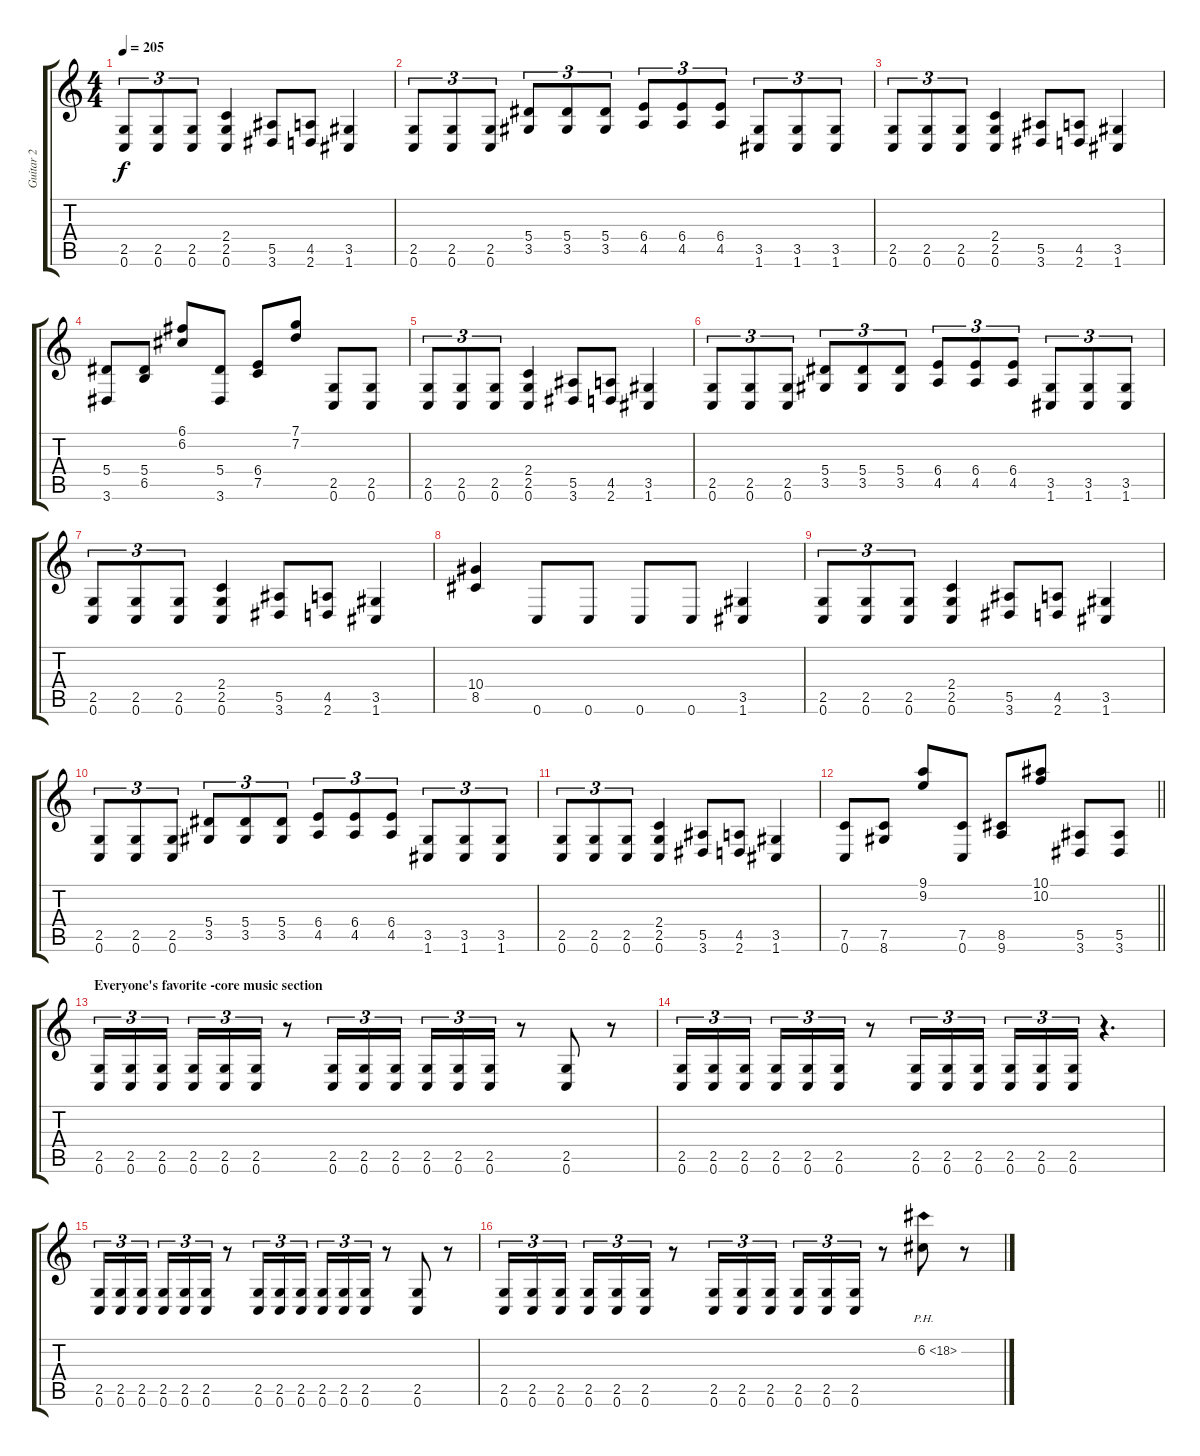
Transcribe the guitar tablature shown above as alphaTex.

\track ("Guitar 2" "Guitar 2") {instrument distortionguitar}
\staff {score tabs}
\tuning (C4 G3 Eb3 Bb2 F2 C2) {hide}
\ts (4 4)
\tempo 205
\clef g2
\ks c
(2.5 0.6).8{tu (3 2) dy f} (2.5 0.6).8{tu (3 2)} (2.5 0.6).8{tu (3 2)} (2.4 2.5 0.6).4 (5.5 3.6).8 (4.5 2.6).8 (3.5 1.6).4 |
(2.5 0.6).8{tu (3 2)} (2.5 0.6).8{tu (3 2)} (2.5 0.6).8{tu (3 2)} (5.4 3.5).8{tu (3 2)} (5.4 3.5).8{tu (3 2)} (5.4 3.5).8{tu (3 2)} (6.4 4.5).8{tu (3 2)} (6.4 4.5).8{tu (3 2)} (6.4 4.5).8{tu (3 2)} (3.5 1.6).8{tu (3 2)} (3.5 1.6).8{tu (3 2)} (3.5 1.6).8{tu (3 2)} |
(2.5 0.6).8{tu (3 2)} (2.5 0.6).8{tu (3 2)} (2.5 0.6).8{tu (3 2)} (2.4 2.5 0.6).4 (5.5 3.6).8 (4.5 2.6).8 (3.5 1.6).4 |
(5.4 3.6).8 (5.4 6.5).8 (6.1 6.2).8 (5.4 3.6).8 (6.4 7.5).8 (7.1 7.2).8 (2.5 0.6).8 (2.5 0.6).8 |
(2.5 0.6).8{tu (3 2)} (2.5 0.6).8{tu (3 2)} (2.5 0.6).8{tu (3 2)} (2.4 2.5 0.6).4 (5.5 3.6).8 (4.5 2.6).8 (3.5 1.6).4 |
(2.5 0.6).8{tu (3 2)} (2.5 0.6).8{tu (3 2)} (2.5 0.6).8{tu (3 2)} (5.4 3.5).8{tu (3 2)} (5.4 3.5).8{tu (3 2)} (5.4 3.5).8{tu (3 2)} (6.4 4.5).8{tu (3 2)} (6.4 4.5).8{tu (3 2)} (6.4 4.5).8{tu (3 2)} (3.5 1.6).8{tu (3 2)} (3.5 1.6).8{tu (3 2)} (3.5 1.6).8{tu (3 2)} |
(2.5 0.6).8{tu (3 2)} (2.5 0.6).8{tu (3 2)} (2.5 0.6).8{tu (3 2)} (2.4 2.5 0.6).4 (5.5 3.6).8 (4.5 2.6).8 (3.5 1.6).4 |
(10.4 8.5).4 0.6.8 0.6.8 0.6.8 0.6.8 (3.5 1.6).4 |
(2.5 0.6).8{tu (3 2)} (2.5 0.6).8{tu (3 2)} (2.5 0.6).8{tu (3 2)} (2.4 2.5 0.6).4 (5.5 3.6).8 (4.5 2.6).8 (3.5 1.6).4 |
(2.5 0.6).8{tu (3 2)} (2.5 0.6).8{tu (3 2)} (2.5 0.6).8{tu (3 2)} (5.4 3.5).8{tu (3 2)} (5.4 3.5).8{tu (3 2)} (5.4 3.5).8{tu (3 2)} (6.4 4.5).8{tu (3 2)} (6.4 4.5).8{tu (3 2)} (6.4 4.5).8{tu (3 2)} (3.5 1.6).8{tu (3 2)} (3.5 1.6).8{tu (3 2)} (3.5 1.6).8{tu (3 2)} |
(2.5 0.6).8{tu (3 2)} (2.5 0.6).8{tu (3 2)} (2.5 0.6).8{tu (3 2)} (2.4 2.5 0.6).4 (5.5 3.6).8 (4.5 2.6).8 (3.5 1.6).4 |
\barLineRight lightlight
(7.5 0.6).8 (7.5 8.6).8 (9.1 9.2).8 (7.5 0.6).8 (8.5 9.6).8 (10.1 10.2).8 (5.5 3.6).8 (5.5 3.6).8 |
\section ("" "Everyone's favorite -core music section")
(2.5 0.6).16{tu (3 2)} (2.5 0.6).16{tu (3 2)} (2.5 0.6).16{tu (3 2)} (2.5 0.6).16{tu (3 2)} (2.5 0.6).16{tu (3 2)} (2.5 0.6).16{tu (3 2)} r.8 (2.5 0.6).16{tu (3 2)} (2.5 0.6).16{tu (3 2)} (2.5 0.6).16{tu (3 2)} (2.5 0.6).16{tu (3 2)} (2.5 0.6).16{tu (3 2)} (2.5 0.6).16{tu (3 2)} r.8 (2.5 0.6).8 r.8 |
(2.5 0.6).16{tu (3 2)} (2.5 0.6).16{tu (3 2)} (2.5 0.6).16{tu (3 2)} (2.5 0.6).16{tu (3 2)} (2.5 0.6).16{tu (3 2)} (2.5 0.6).16{tu (3 2)} r.8 (2.5 0.6).16{tu (3 2)} (2.5 0.6).16{tu (3 2)} (2.5 0.6).16{tu (3 2)} (2.5 0.6).16{tu (3 2)} (2.5 0.6).16{tu (3 2)} (2.5 0.6).16{tu (3 2)} r.4{d} |
(2.5 0.6).16{tu (3 2)} (2.5 0.6).16{tu (3 2)} (2.5 0.6).16{tu (3 2)} (2.5 0.6).16{tu (3 2)} (2.5 0.6).16{tu (3 2)} (2.5 0.6).16{tu (3 2)} r.8 (2.5 0.6).16{tu (3 2)} (2.5 0.6).16{tu (3 2)} (2.5 0.6).16{tu (3 2)} (2.5 0.6).16{tu (3 2)} (2.5 0.6).16{tu (3 2)} (2.5 0.6).16{tu (3 2)} r.8 (2.5 0.6).8 r.8 |
(2.5 0.6).16{tu (3 2)} (2.5 0.6).16{tu (3 2)} (2.5 0.6).16{tu (3 2)} (2.5 0.6).16{tu (3 2)} (2.5 0.6).16{tu (3 2)} (2.5 0.6).16{tu (3 2)} r.8 (2.5 0.6).16{tu (3 2)} (2.5 0.6).16{tu (3 2)} (2.5 0.6).16{tu (3 2)} (2.5 0.6).16{tu (3 2)} (2.5 0.6).16{tu (3 2)} (2.5 0.6).16{tu (3 2)} r.8 6.2{ph 12}.8 r.8
